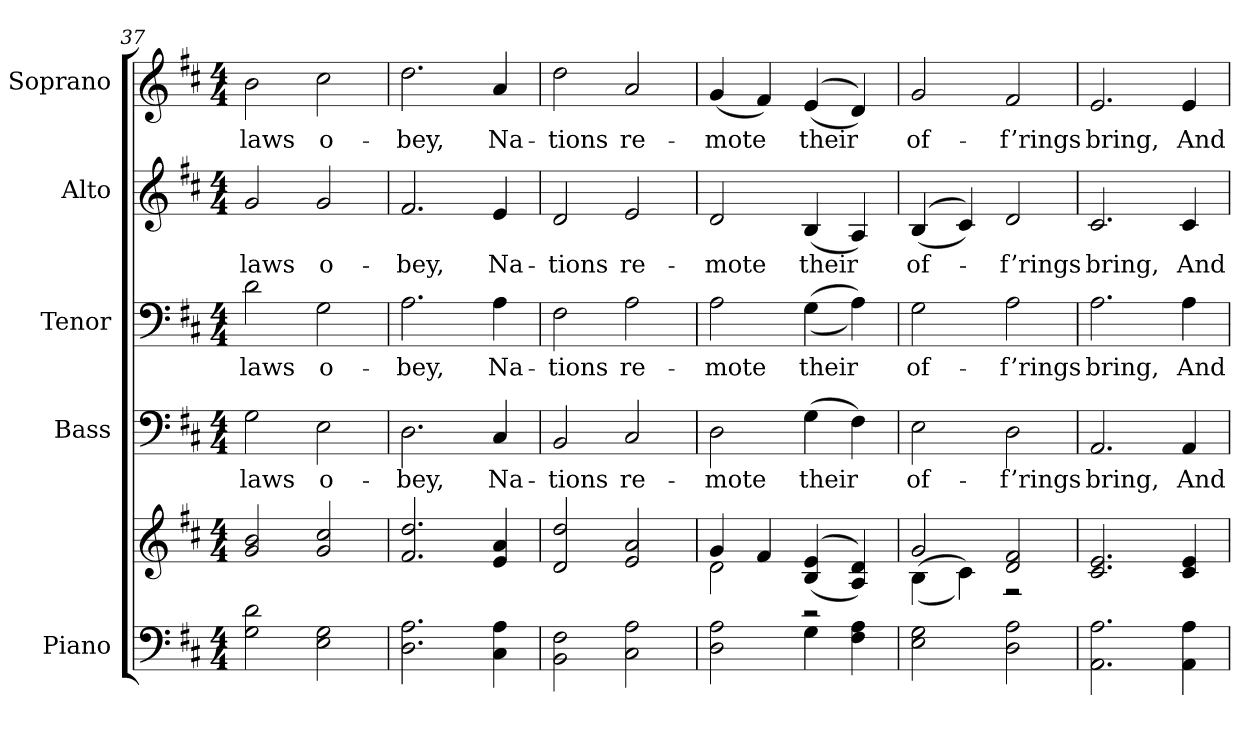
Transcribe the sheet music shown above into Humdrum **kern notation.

**kern	**kern	**kern	**text	**kern	**text	**kern	**text	**kern	**text
*part5	*part5	*part4	*part4	*part3	*part3	*part2	*part2	*part1	*part1
*staff6	*staff5	*staff4	*staff4	*staff3	*staff3	*staff2	*staff2	*staff1	*staff1
*I"Piano	*	*I"Bass	*	*I"Tenor	*	*I"Alto	*	*I"Soprano	*
*I'Pno.	*	*I'B.	*	*I'T.	*	*I'A.	*	*I'S.	*
*clefF4	*clefG2	*clefF4	*	*clefF4	*	*clefG2	*	*clefG2	*
*k[f#c#]	*k[f#c#]	*k[f#c#]	*	*k[f#c#]	*	*k[f#c#]	*	*k[f#c#]	*
*D:	*D:	*D:	*	*D:	*	*D:	*	*D:	*
*M4/4	*M4/4	*M4/4	*	*M4/4	*	*M4/4	*	*M4/4	*
=37	=37	=37	=37	=37	=37	=37	=37	=37	=37
!	!	!	!LO:LY:b:color=#000000	!	!	!	!	!	!
!	!	!	!	!	!LO:LY:b:color=#000000	!	!	!	!
!	!	!	!	!	!	!	!LO:LY:b:color=#000000	!	!
!	!	!	!	!	!	!	!	!	!LO:LY:b:color=#000000
2Gi\ 2di	2gi/ 2bi	2Gi\	laws	2di\	laws	2gi/	laws	2bi\	laws
!	!	!	!LO:LY:b:color=#000000	!	!	!	!	!	!
!	!	!	!	!	!LO:LY:b:color=#000000	!	!	!	!
!	!	!	!	!	!	!	!LO:LY:b:color=#000000	!	!
!	!	!	!	!	!	!	!	!	!LO:LY:b:color=#000000
2Ei\ 2Gi	2gi/ 2cc#i	2Ei\	o-	2Gi\	o-	2gi/	o-	2cc#i\	o-
!!LO:PB:g=z
=38	=38	=38	=38	=38	=38	=38	=38	=38	=38
!	!	!	!LO:LY:b:color=#000000	!	!	!	!	!	!
!	!	!	!	!	!LO:LY:b:color=#000000	!	!	!	!
!	!	!	!	!	!	!	!LO:LY:b:color=#000000	!	!
!	!	!	!	!	!	!	!	!	!LO:LY:b:color=#000000
2.Di\ 2.Ai	2.f#i/ 2.ddi	2.Di\	-bey,	2.Ai\	-bey,	2.f#i/	-bey,	2.ddi\	-bey,
!	!	!	!LO:LY:b:color=#000000	!	!	!	!	!	!
!	!	!	!	!	!LO:LY:b:color=#000000	!	!	!	!
!	!	!	!	!	!	!	!LO:LY:b:color=#000000	!	!
!	!	!	!	!	!	!	!	!	!LO:LY:b:color=#000000
4C#i\ 4Ai	4ei/ 4ai	4C#i/	Na-	4Ai\	Na-	4ei/	Na-	4ai/	Na-
=39	=39	=39	=39	=39	=39	=39	=39	=39	=39
!	!	!	!LO:LY:b:color=#000000	!	!	!	!	!	!
!	!	!	!	!	!LO:LY:b:color=#000000	!	!	!	!
!	!	!	!	!	!	!	!LO:LY:b:color=#000000	!	!
!	!	!	!	!	!	!	!	!	!LO:LY:b:color=#000000
2BBi\ 2F#i	2di/ 2ddi	2BBi/	-tions	2F#i\	-tions	2di/	-tions	2ddi\	-tions
!	!	!	!LO:LY:b:color=#000000	!	!	!	!	!	!
!	!	!	!	!	!LO:LY:b:color=#000000	!	!	!	!
!	!	!	!	!	!	!	!LO:LY:b:color=#000000	!	!
!	!	!	!	!	!	!	!	!	!LO:LY:b:color=#000000
2C#i\ 2Ai	2ei/ 2ai	2C#i/	re-	2Ai\	re-	2ei/	re-	2ai/	re-
=40	=40	=40	=40	=40	=40	=40	=40	=40	=40
*	*^	*	*	*	*	*	*	*	*
!	!	!	!	!LO:LY:b:color=#000000	!	!	!	!	!	!
!	!	!	!	!	!	!LO:LY:b:color=#000000	!	!	!	!
!	!	!	!	!	!	!	!	!LO:LY:b:color=#000000	!	!
!	!	!	!	!	!	!	!	!	!	!LO:LY:b:color=#000000
2Di\ 2Ai	4gi/	2di\	2Di\	-mote	2Ai\	-mote	2di/	-mote	(4gi/	-mote
.	4f#i/	.	.	.	.	.	.	.	4f#i/)	.
!	!	!	!	!LO:LY:b:color=#000000	!	!	!	!	!	!
!	!	!	!	!	!	!LO:LY:b:color=#000000	!	!	!	!
!	!	!	!	!	!	!	!	!LO:LY:b:color=#000000	!	!
!	!	!	!	!	!	!	!	!	!	!LO:LY:b:color=#000000
4Gi\	((4Bi/ 4ei	2r	(4Gi\	their	((4Gi\	their	(4Bi/	their	((4ei/	their
4F#i\ 4Ai	4Ai/ 4di))	.	4F#i\)	.	4Ai\))	.	4Ai/)	.	4di/))	.
!!LO:PB:g=z
=41	=41	=41	=41	=41	=41	=41	=41	=41	=41	=41
!	!	!	!	!LO:LY:b:color=#000000	!	!	!	!	!	!
!	!	!	!	!	!	!LO:LY:b:color=#000000	!	!	!	!
!	!	!	!	!	!	!	!	!LO:LY:b:color=#000000	!	!
!	!	!	!	!	!	!	!	!	!	!LO:LY:b:color=#000000
2Ei\ 2Gi	2gi/	((4Bi\	2Ei\	of-	2Gi\	of-	((4Bi/	of-	2gi/	of-
.	.	4c#i\))	.	.	.	.	4c#i/))	.	.	.
!	!	!	!	!LO:LY:b:color=#000000	!	!	!	!	!	!
!	!	!	!	!	!	!LO:LY:b:color=#000000	!	!	!	!
!	!	!	!	!	!	!	!	!LO:LY:b:color=#000000	!	!
!	!	!	!	!	!	!	!	!	!	!LO:LY:b:color=#000000
2Di\ 2Ai	2di/ 2f#i	2r	2Di\	-f’rings	2Ai\	-f’rings	2di/	-f’rings	2f#i/	-f’rings
*	*v	*v	*	*	*	*	*	*	*	*
=42	=42	=42	=42	=42	=42	=42	=42	=42	=42
*	*^	*	*	*	*	*	*	*	*
!	!	!	!	!LO:LY:b:color=#000000	!	!	!	!	!	!
*	*v	*v	*	*	*	*	*	*	*	*
*	*^	*	*	*	*	*	*	*	*
!	!	!	!	!	!	!LO:LY:b:color=#000000	!	!	!	!
*	*v	*v	*	*	*	*	*	*	*	*
*	*^	*	*	*	*	*	*	*	*
!	!	!	!	!	!	!	!	!LO:LY:b:color=#000000	!	!
*	*v	*v	*	*	*	*	*	*	*	*
*	*^	*	*	*	*	*	*	*	*
!	!	!	!	!	!	!	!	!	!	!LO:LY:b:color=#000000
*	*v	*v	*	*	*	*	*	*	*	*
2.AAi\ 2.Ai	2.c#i/ 2.ei	2.AAi/	bring,	2.Ai\	bring,	2.c#i/	bring,	2.ei/	bring,
!	!	!	!LO:LY:b:color=#000000	!	!	!	!	!	!
!	!	!	!	!	!LO:LY:b:color=#000000	!	!	!	!
!	!	!	!	!	!	!	!LO:LY:b:color=#000000	!	!
!	!	!	!	!	!	!	!	!	!LO:LY:b:color=#000000
4AAi\ 4Ai	4c#i/ 4ei	4AAi/	And	4Ai\	And	4c#i/	And	4ei/	And
=	=	=	=	=	=	=	=	=	=
*-	*-	*-	*-	*-	*-	*-	*-	*-	*-
